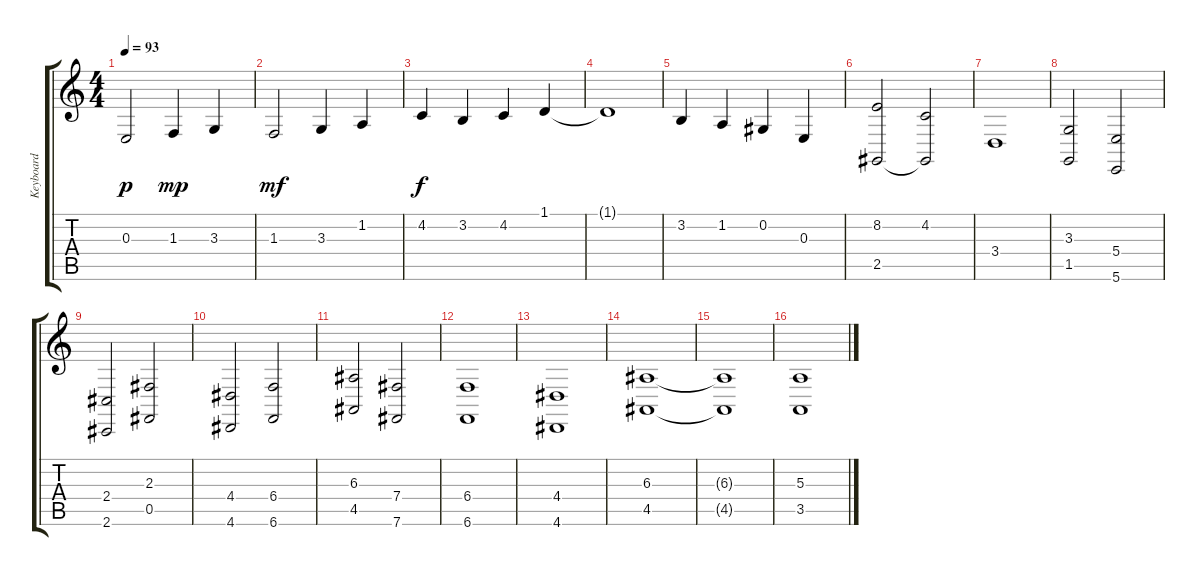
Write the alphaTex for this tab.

\track ("Keyboard" "Keyboard") {instrument brightacousticpiano}
\staff {score tabs}
\tuning (Db4 Ab3 E3 B2 Gb2 B1) {hide}
\ts (4 4)
\tempo 93
\clef g2
\ks c
0.3.2{dy p} 1.3.4{dy mp} 3.3.4 |
1.3.2{dy mf} 3.3.4 1.2.4 |
4.2.4{dy f} 3.2.4 4.2.4 1.1.4 |
1.1{t}.1 |
3.2.4 1.2.4 0.2.4 0.3.4 |
(8.2 2.5).2 (4.2 2.5{t}).2 |
3.4.1 |
(3.3 1.5).2 (5.4 5.6).2 |
(2.4 2.6).2 (2.3 0.5).2 |
(4.4 4.6).2 (6.4 6.6).2 |
(6.3 4.5).2 (7.4 7.6).2 |
(6.4 6.6).1 |
(4.4 4.6).1 |
(6.3 4.5).1 |
(6.3{t} 4.5{t}).1 |
(5.3 3.5).1
